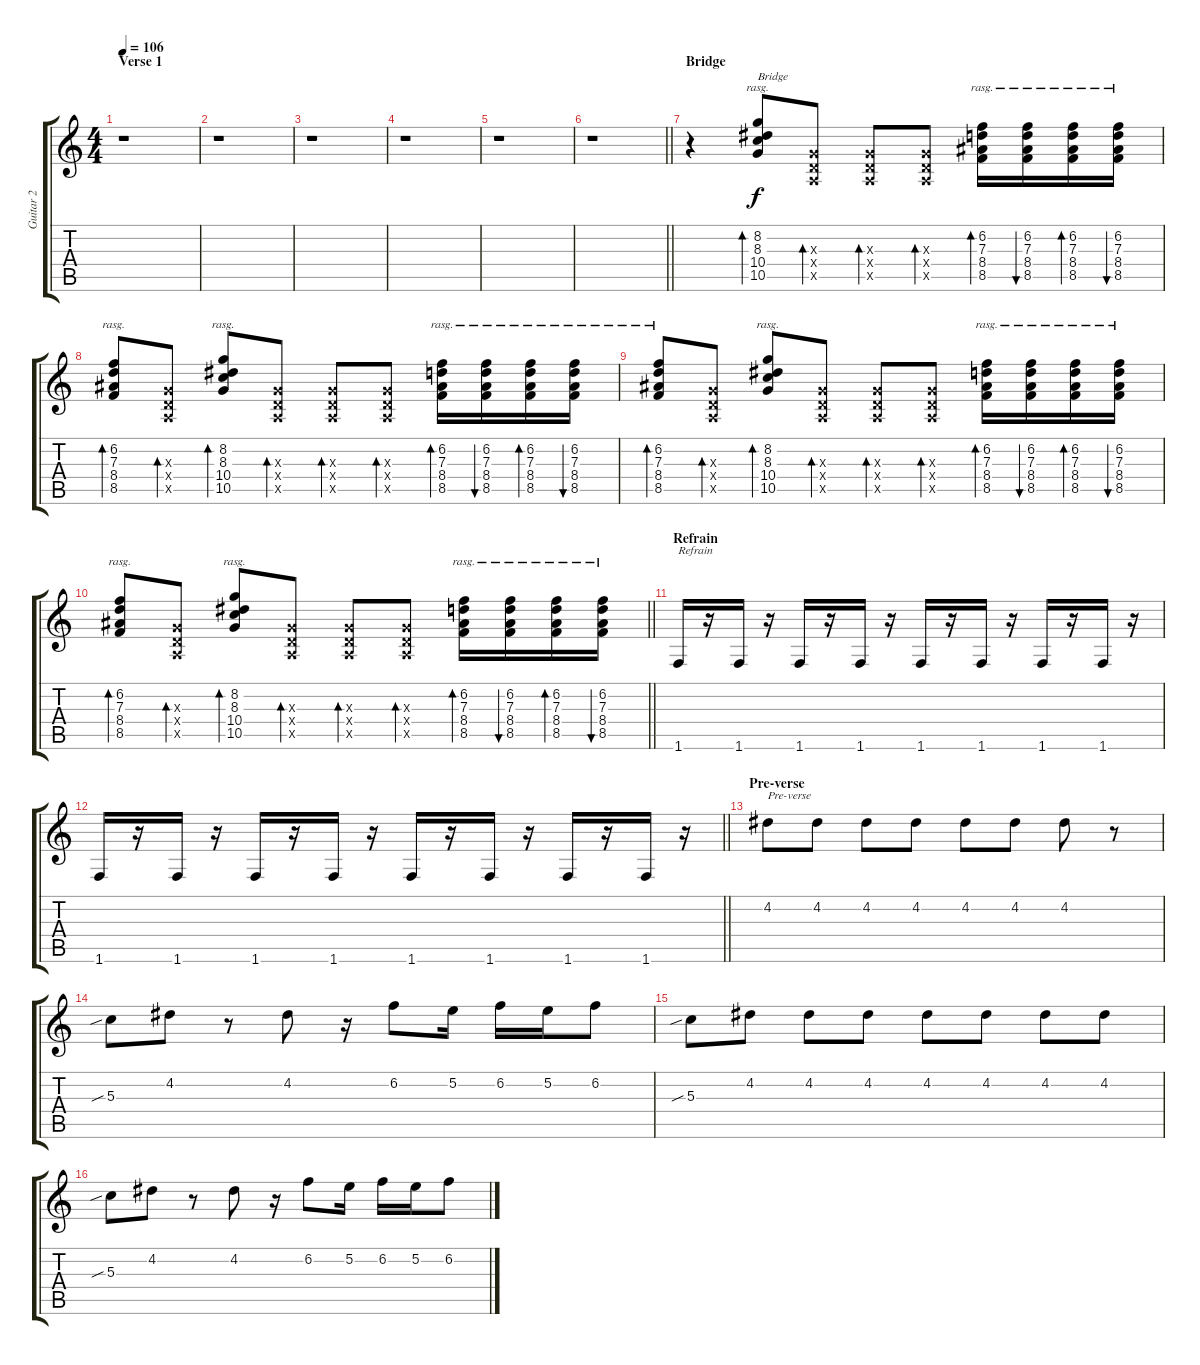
\track ("Guitar 2" "Guitar 2") {instrument electricguitarjazz}
\staff {score tabs}
\tuning (E4 B3 G3 D3 A2 E2) {hide}
\ts (4 4)
\section ("" "Verse 1")
\tempo 106
\clef g2
\ks c
r.1{dy f} |
r.1 |
r.1 |
r.1 |
r.1 |
\barLineRight lightlight
r.1 |
\section ("" "Bridge")
r.4 (8.2 8.3 10.4 10.5).8{bd 30 rasg ii txt "Bridge" volume 8 instrument distortionguitar} (0.3{x} 0.4{x} 0.5{x}).8{bd 30} (0.3{x} 0.4{x} 0.5{x}).8{bd 30} (0.3{x} 0.4{x} 0.5{x}).8{bd 30} (6.2 7.3 8.4 8.5).16{bd 30 rasg ii} (6.2 7.3 8.4 8.5).16{bu 30 rasg ii} (6.2 7.3 8.4 8.5).16{bd 30 rasg ii} (6.2 7.3 8.4 8.5).16{bu 30 rasg ii} |
(6.2 7.3 8.4 8.5).8{bd 30 rasg ii} (0.3{x} 0.4{x} 0.5{x}).8{bd 30} (8.2 8.3 10.4 10.5).8{bd 30 rasg ii} (0.3{x} 0.4{x} 0.5{x}).8{bd 30} (0.3{x} 0.4{x} 0.5{x}).8{bd 30} (0.3{x} 0.4{x} 0.5{x}).8{bd 30} (6.2 7.3 8.4 8.5).16{bd 30 rasg ii} (6.2 7.3 8.4 8.5).16{bu 30 rasg ii} (6.2 7.3 8.4 8.5).16{bd 30 rasg ii} (6.2 7.3 8.4 8.5).16{bu 30 rasg ii} |
(6.2 7.3 8.4 8.5).8{bd 30 rasg ii} (0.3{x} 0.4{x} 0.5{x}).8{bd 30} (8.2 8.3 10.4 10.5).8{bd 30 rasg ii} (0.3{x} 0.4{x} 0.5{x}).8{bd 30} (0.3{x} 0.4{x} 0.5{x}).8{bd 30} (0.3{x} 0.4{x} 0.5{x}).8{bd 30} (6.2 7.3 8.4 8.5).16{bd 30 rasg ii} (6.2 7.3 8.4 8.5).16{bu 30 rasg ii} (6.2 7.3 8.4 8.5).16{bd 30 rasg ii} (6.2 7.3 8.4 8.5).16{bu 30 rasg ii} |
\barLineRight lightlight
(6.2 7.3 8.4 8.5).8{bd 30 rasg ii} (0.3{x} 0.4{x} 0.5{x}).8{bd 30} (8.2 8.3 10.4 10.5).8{bd 30 rasg ii} (0.3{x} 0.4{x} 0.5{x}).8{bd 30} (0.3{x} 0.4{x} 0.5{x}).8{bd 30} (0.3{x} 0.4{x} 0.5{x}).8{bd 30} (6.2 7.3 8.4 8.5).16{bd 30 rasg ii} (6.2 7.3 8.4 8.5).16{bu 30 rasg ii} (6.2 7.3 8.4 8.5).16{bd 30 rasg ii} (6.2 7.3 8.4 8.5).16{bu 30 rasg ii} |
\section ("" "Refrain")
1.6.16{txt "Refrain" volume 10 instrument electricguitarclean} r.16 1.6.16 r.16 1.6.16 r.16 1.6.16 r.16 1.6.16 r.16 1.6.16 r.16 1.6.16 r.16 1.6.16 r.16 |
\barLineRight lightlight
1.6.16 r.16 1.6.16 r.16 1.6.16 r.16 1.6.16 r.16 1.6.16 r.16 1.6.16 r.16 1.6.16 r.16 1.6.16 r.16 |
\section ("" "Pre-verse")
4.2.8{txt "Pre-verse" volume 8 instrument electricguitarjazz} 4.2.8 4.2.8 4.2.8 4.2.8 4.2.8 4.2.8 r.8 |
5.3{sib}.8 4.2.8 r.8 4.2.8 r.16 6.2.8 5.2.16 6.2.16 5.2.16 6.2.8 |
5.3{sib}.8 4.2.8 4.2.8 4.2.8 4.2.8 4.2.8 4.2.8 4.2.8 |
5.3{sib}.8 4.2.8 r.8 4.2.8 r.16 6.2.8 5.2.16 6.2.16 5.2.16 6.2.8
